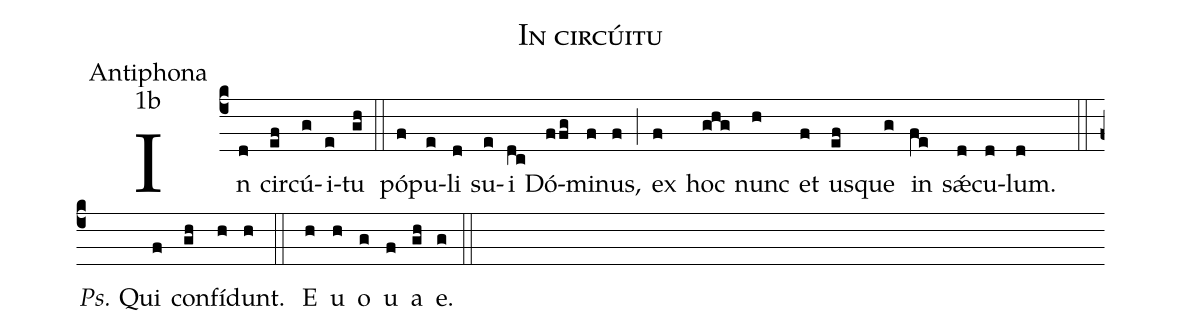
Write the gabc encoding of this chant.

name:In circúitu;
office-part:Antiphona;
mode:1b;
%%
(c4) In(d) cir(ef)cú(g)i(e)tu(gh) (::) pó(f)pu(e)li(d) su(e)i(dc) Dó(ffg)mi(f)nus,(f) (;) ex(f) hoc(ghg) nunc(h) et(f) u(ef)sque(g) in(fe) sǽ(d)cu(d)lum.(d) (::)
<i>Ps.</i> Qu{i}(f) con(gh)fí(h)dunt.(h)(::)
<eu> E(h) u(h) o(g) u(f) a(gh) e.(g) </eu>(::)
